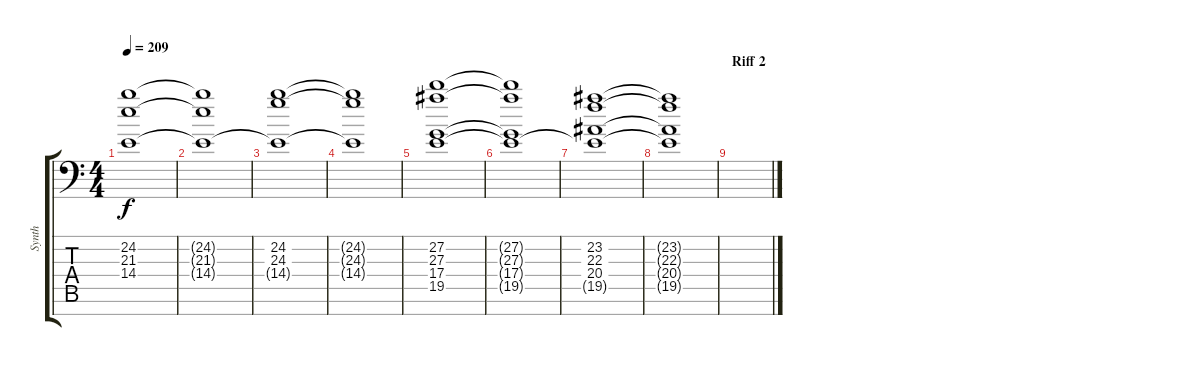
\track ("Synth" "Synth") {instrument lead1square}
\staff {score tabs}
\tuning (B8 B3 G3 D3 A2 E2 Eb0) {hide}
\ts (4 4)
\tempo 209
\clef f4
\ks c
(24.2 21.3 14.4).1{dy f} |
(24.2{t} 21.3{t} 14.4{t}).1 |
(24.2 24.3 14.4{t}).1 |
(24.2{t} 24.3{t} 14.4{t}).1 |
(27.2 27.3 17.4 19.5).1 |
(27.2{t} 27.3{t} 17.4{t} 19.5{t}).1 |
(23.2 22.3 20.4 19.5{t}).1 |
(23.2{t} 22.3{t} 20.4{t} 19.5{t}).1 |
\section ("" "Riff 2")
